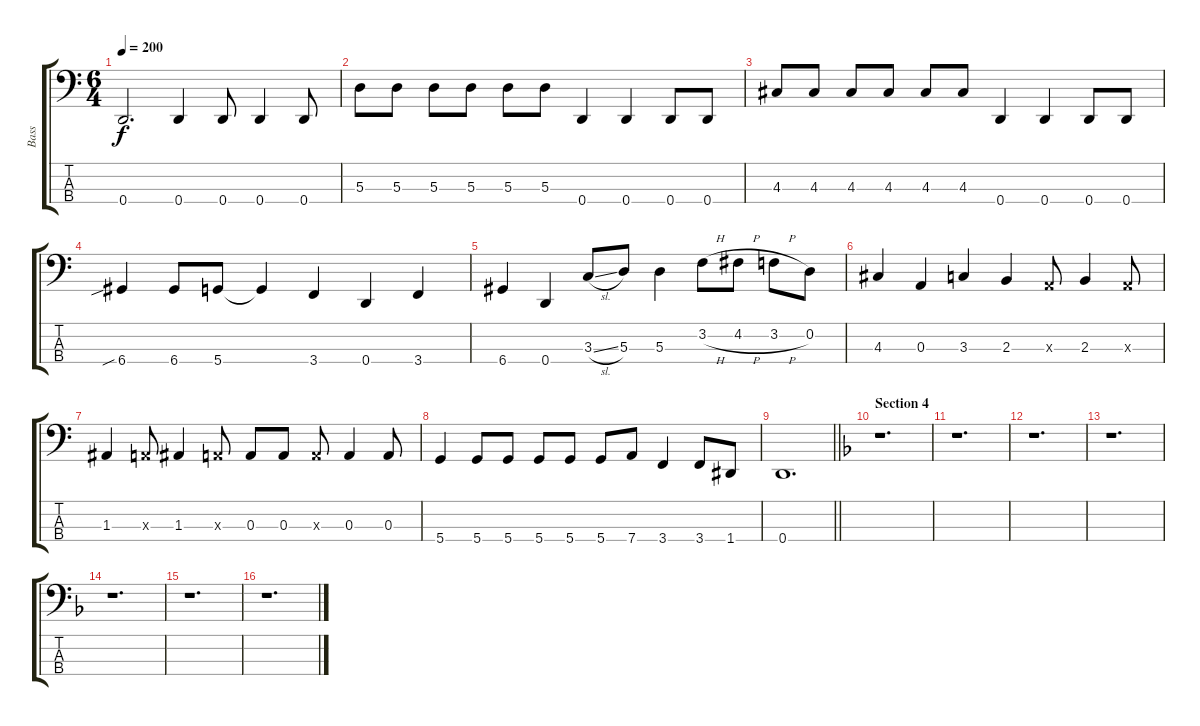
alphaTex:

\track ("Bass" "Bass") {instrument electricbassfinger}
\staff {score tabs}
\tuning (G2 D2 A1 D1) {hide}
\ts (6 4)
\tempo 200
\clef f4
\ks c
0.4.2{d dy f} 0.4.4 0.4.8 0.4.4 0.4.8 |
5.3.8 5.3.8 5.3.8 5.3.8 5.3.8 5.3.8 0.4.4 0.4.4 0.4.8 0.4.8 |
4.3.8 4.3.8 4.3.8 4.3.8 4.3.8 4.3.8 0.4.4 0.4.4 0.4.8 0.4.8 |
6.4{sib}.4 6.4.8 5.4.8 5.4{t}.4 3.4.4 0.4.4 3.4.4 |
6.4.4 0.4.4 3.3{sl}.8 5.3.8 5.3.4 3.2{h}.8 4.2{h}.8 3.2{h}.8 0.2.8 |
4.3.4 0.3.4 3.3.4 2.3.4 0.3{x}.8 2.3.4 0.3{x}.8 |
1.3.4 0.3{x}.8 1.3.4 0.3{x}.8 0.3.8 0.3.8 0.3{x}.8 0.3.4 0.3.8 |
5.4.4 5.4.8 5.4.8 5.4.8 5.4.8 5.4.8 7.4.8 3.4.4 3.4.8 1.4.8 |
\barLineRight lightlight
0.4.1{d} |
\section ("" "Section 4")
\ks f
r.1{d} |
r.1{d} |
r.1{d} |
r.1{d} |
r.1{d} |
r.1{d} |
r.1{d}
